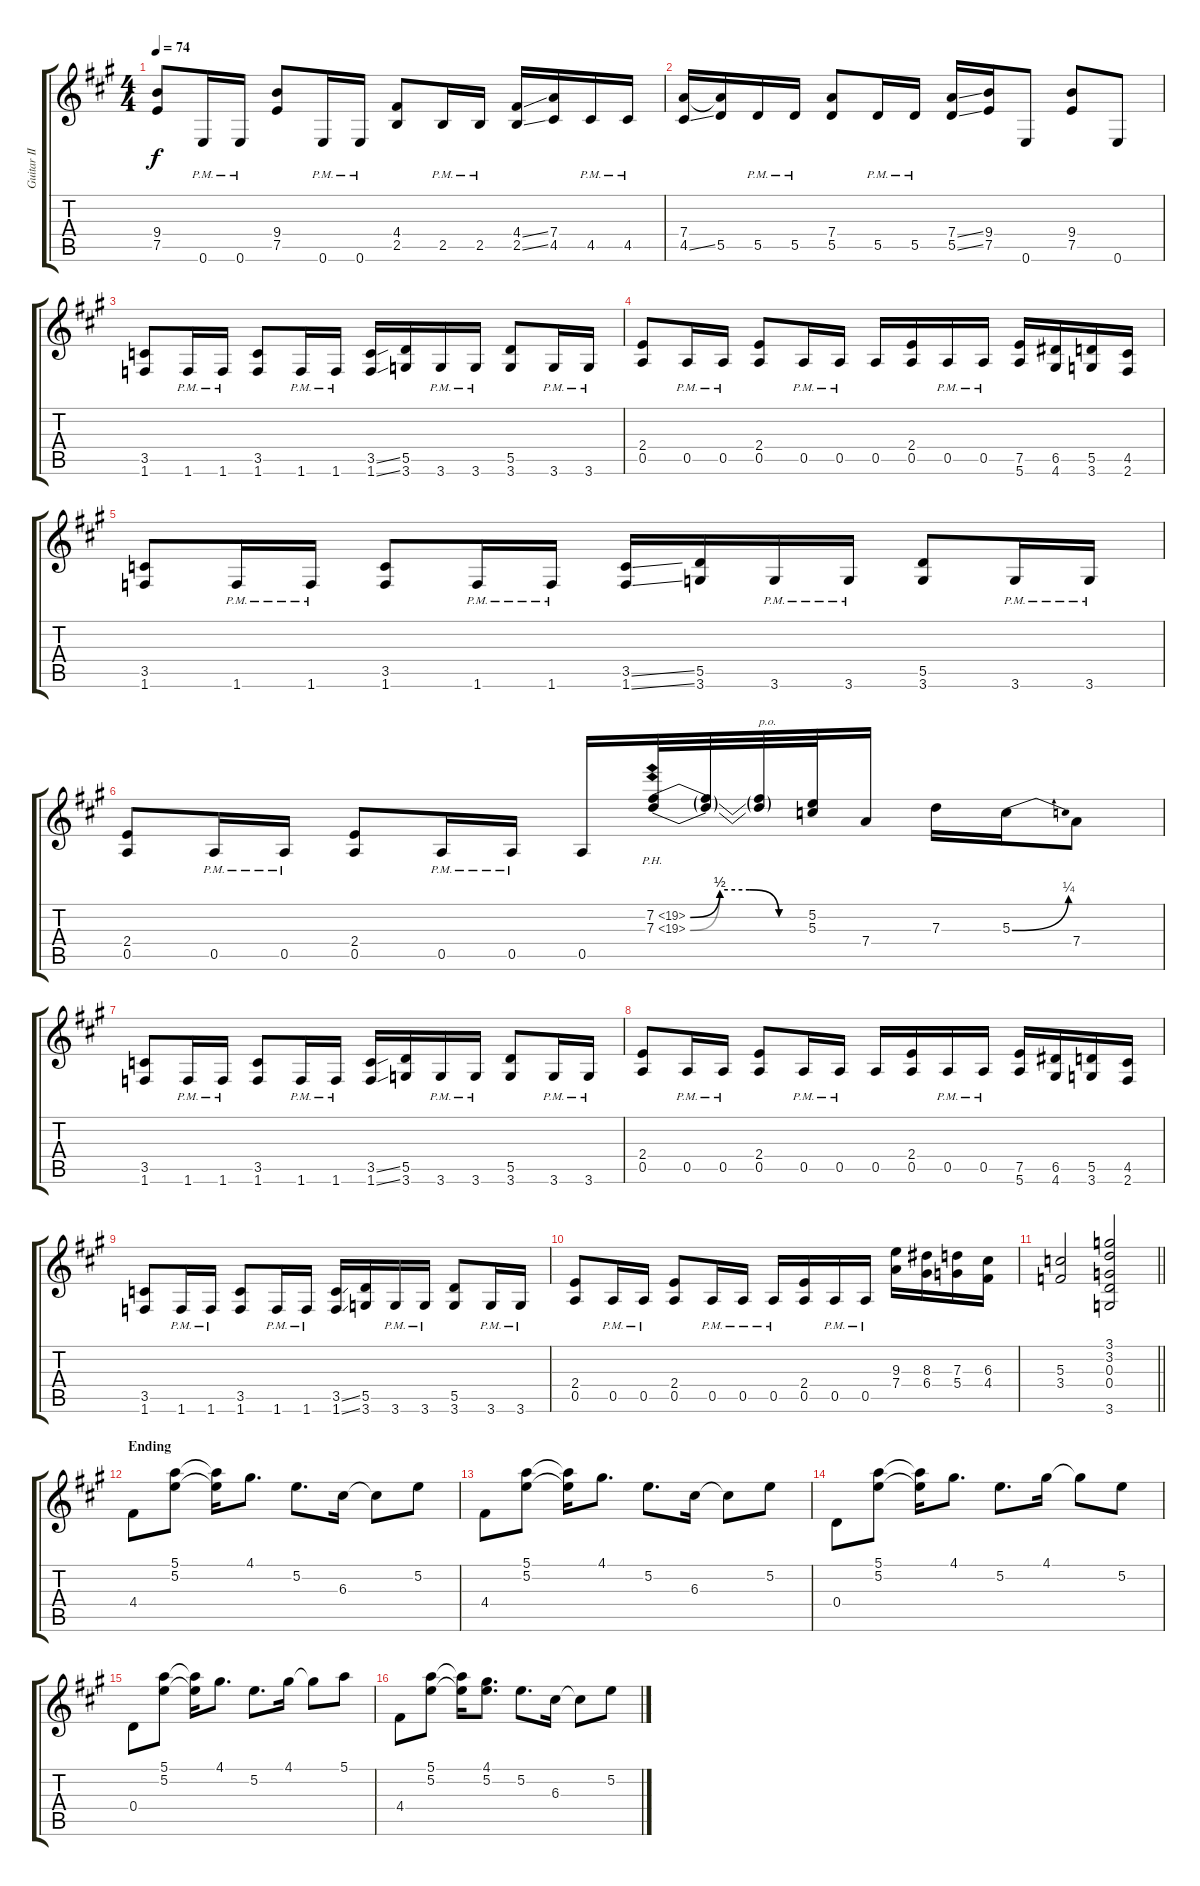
\track ("Guitar II" "Guitar II") {instrument distortionguitar}
\staff {score tabs}
\tuning (E4 B3 G3 D3 A2 E2) {hide}
\ts (4 4)
\tempo 74
\clef g2
\ks a
(9.4 7.5).8{dy f} 0.6{pm}.16 0.6{pm}.16 (9.4 7.5).8 0.6{pm}.16 0.6{pm}.16 (4.4 2.5).8 2.5{pm}.16 2.5{pm}.16 (4.4{ss} 2.5{ss}).16 (7.4 4.5).16 4.5{pm}.16 4.5{pm}.16 |
(7.4 4.5{ss}).16 (7.4{t} 5.5).16 5.5{pm}.16 5.5{pm}.16 (7.4 5.5).8 5.5{pm}.16 5.5{pm}.16 (7.4{ss} 5.5{ss}).16 (9.4 7.5).16 0.6.8 (9.4 7.5).8 0.6.8 |
(3.5 1.6).8 1.6{pm}.16 1.6{pm}.16 (3.5 1.6).8 1.6{pm}.16 1.6{pm}.16 (3.5{ss} 1.6{ss}).16 (5.5 3.6).16 3.6{pm}.16 3.6{pm}.16 (5.5 3.6).8 3.6{pm}.16 3.6{pm}.16 |
(2.4 0.5).8 0.5{pm}.16 0.5{pm}.16 (2.4 0.5).8 0.5{pm}.16 0.5{pm}.16 0.5.16 (2.4 0.5).16 0.5{pm}.16 0.5{pm}.16 (7.5 5.6).16 (6.5 4.6).16 (5.5 3.6).16 (4.5 2.6).16 |
(3.5 1.6).8 1.6{pm}.16 1.6{pm}.16 (3.5 1.6).8 1.6{pm}.16 1.6{pm}.16 (3.5{ss} 1.6{ss}).16 (5.5 3.6).16 3.6{pm}.16 3.6{pm}.16 (5.5 3.6).8 3.6{pm}.16 3.6{pm}.16 |
(2.4 0.5).8 0.5{pm}.16 0.5{pm}.16 (2.4 0.5).8 0.5{pm}.16 0.5{pm}.16 0.5.16 (7.2{be (custom 0 0 15 2 30 2 45 0 60 0) ph 12} 7.3{be (custom 0 0 15 2 30 2 45 0 60 0) ph 12}).32 (7.2{t} 7.3{t}).32 (7.2{t} 7.3{t}).32{txt "p.o."} (5.2 5.3).32 7.4.16 7.3.16 5.3{be (bend 0 0 60 1)}.16 7.4.8 |
(3.5 1.6).8 1.6{pm}.16 1.6{pm}.16 (3.5 1.6).8 1.6{pm}.16 1.6{pm}.16 (3.5{ss} 1.6{ss}).16 (5.5 3.6).16 3.6{pm}.16 3.6{pm}.16 (5.5 3.6).8 3.6{pm}.16 3.6{pm}.16 |
(2.4 0.5).8 0.5{pm}.16 0.5{pm}.16 (2.4 0.5).8 0.5{pm}.16 0.5{pm}.16 0.5.16 (2.4 0.5).16 0.5{pm}.16 0.5{pm}.16 (7.5 5.6).16 (6.5 4.6).16 (5.5 3.6).16 (4.5 2.6).16 |
(3.5 1.6).8 1.6{pm}.16 1.6{pm}.16 (3.5 1.6).8 1.6{pm}.16 1.6{pm}.16 (3.5{ss} 1.6{ss}).16 (5.5 3.6).16 3.6{pm}.16 3.6{pm}.16 (5.5 3.6).8 3.6{pm}.16 3.6{pm}.16 |
(2.4 0.5).8 0.5{pm}.16 0.5{pm}.16 (2.4 0.5).8 0.5{pm}.16 0.5{pm}.16 0.5{pm}.16 (2.4 0.5).16 0.5{pm}.16 0.5{pm}.16 (9.3 7.4).16 (8.3 6.4).16 (7.3 5.4).16 (6.3 4.4).16 |
\barLineRight lightlight
(5.3 3.4).2 (3.1 3.2 0.3 0.4 3.6).2 |
\section ("" "Ending")
\ks f#minor
4.4.8 (5.1 5.2).8 (5.1{t} 5.2{t}).16 4.1.8{d} 5.2.8{d} 6.3.16 6.3{t}.8 5.2.8 |
4.4.8 (5.1 5.2).8 (5.1{t} 5.2{t}).16 4.1.8{d} 5.2.8{d} 6.3.16 6.3{t}.8 5.2.8 |
0.4.8 (5.1 5.2).8 (5.1{t} 5.2{t}).16 4.1.8{d} 5.2.8{d} 4.1.16 4.1{t}.8 5.2.8 |
0.4.8 (5.1 5.2).8 (5.1{t} 5.2{t}).16 4.1.8{d} 5.2.8{d} 4.1.16 4.1{t}.8 5.1.8 |
4.4.8 (5.1 5.2).8 (5.1{t} 5.2{t}).16 (4.1 5.2).8{d} 5.2.8{d} 6.3.16 6.3{t}.8 5.2.8
